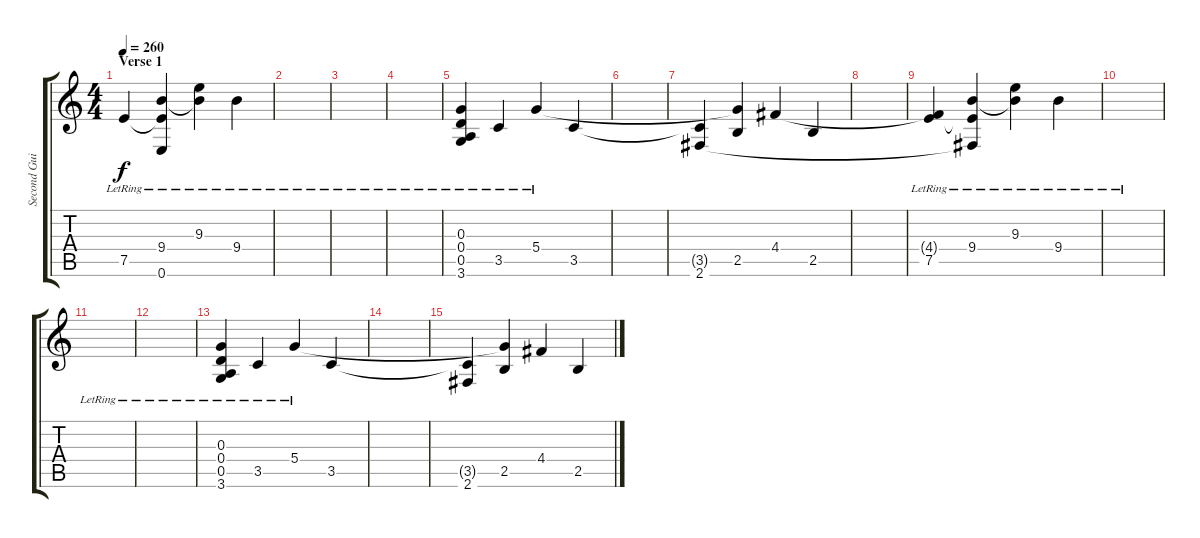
\track ("Second Guitar - Oren Lutenberg" "Second Gui") {instrument electricguitarjazz}
\staff {score tabs}
\tuning (E4 B3 G3 D3 A2 E2) {hide}
\ts (4 4)
\section ("" "Verse 1")
\tempo 260
\clef g2
\ks c
7.5{lr}.4{dy f} (9.4{lr} 7.5{t} 0.6).4 (9.3{lr} 9.4{t}).4 9.4{lr}.4 |
|
|
|
(0.3 0.4 0.5 3.6{lr}).4 3.5{lr}.4 5.4{lr}.4 3.5.4 |
|
(3.5{t} 2.6).4 (5.4{t} 2.5).4 4.4.4 2.5.4 |
|
(4.4{t} 7.5{lr}).4 (9.4{lr} 7.5{t} 2.6{t}).4 (9.3{lr} 9.4{t}).4 9.4{lr}.4 |
|
|
|
(0.3 0.4 0.5 3.6{lr}).4 3.5{lr}.4 5.4{lr}.4 3.5.4 |
|
(3.5{t} 2.6).4 (5.4{t} 2.5).4 4.4.4 2.5.4
